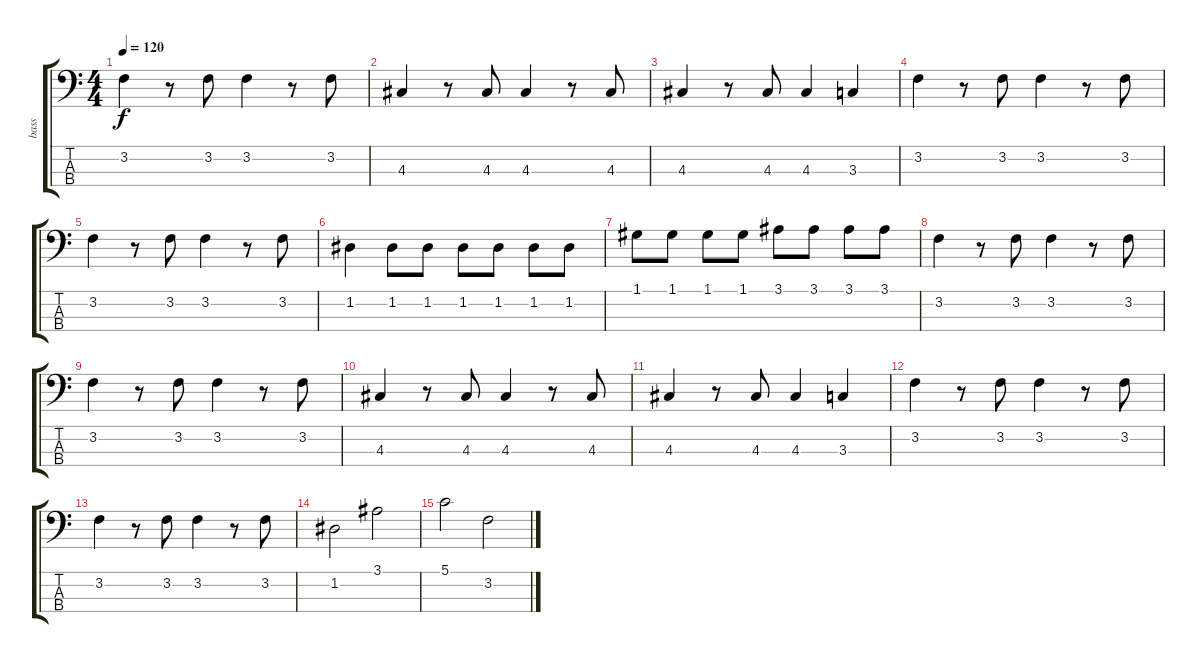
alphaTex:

\track ("bass" "bass") {instrument electricbassfinger}
\staff {score tabs}
\tuning (G2 D2 A1 E1) {hide}
\ts (4 4)
\tempo 120
\clef f4
\ks c
3.2.4{dy f} r.8 3.2.8 3.2.4 r.8 3.2.8 |
4.3.4 r.8 4.3.8 4.3.4 r.8 4.3.8 |
4.3.4 r.8 4.3.8 4.3.4 3.3.4 |
3.2.4 r.8 3.2.8 3.2.4 r.8 3.2.8 |
3.2.4 r.8 3.2.8 3.2.4 r.8 3.2.8 |
1.2.4 1.2.8 1.2.8 1.2.8 1.2.8 1.2.8 1.2.8 |
1.1.8 1.1.8 1.1.8 1.1.8 3.1.8 3.1.8 3.1.8 3.1.8 |
3.2.4 r.8 3.2.8 3.2.4 r.8 3.2.8 |
3.2.4 r.8 3.2.8 3.2.4 r.8 3.2.8 |
4.3.4 r.8 4.3.8 4.3.4 r.8 4.3.8 |
4.3.4 r.8 4.3.8 4.3.4 3.3.4 |
3.2.4 r.8 3.2.8 3.2.4 r.8 3.2.8 |
3.2.4 r.8 3.2.8 3.2.4 r.8 3.2.8 |
1.2.2 3.1.2 |
5.1.2 3.2.2
